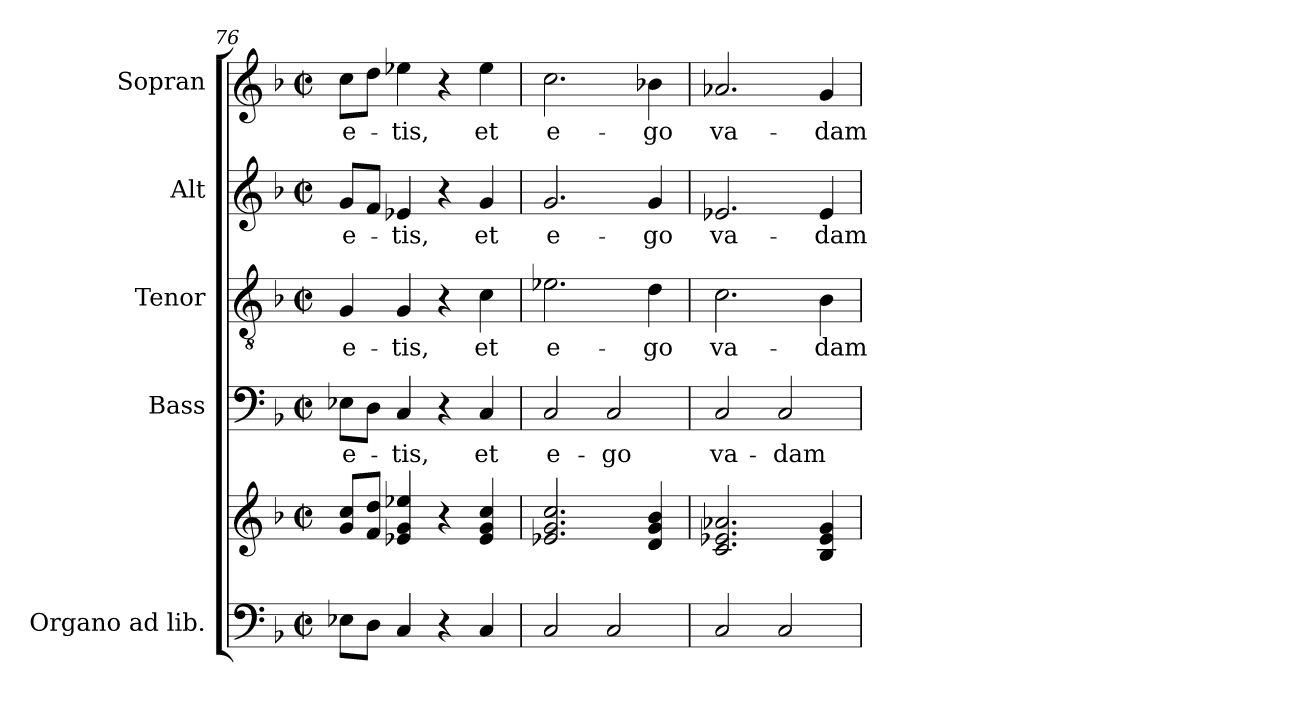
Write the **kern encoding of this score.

**kern	**kern	**kern	**text	**kern	**text	**kern	**text	**kern	**text
*part5	*part5	*part4	*part4	*part3	*part3	*part2	*part2	*part1	*part1
*staff6	*staff5	*staff4	*staff4	*staff3	*staff3	*staff2	*staff2	*staff1	*staff1
*I"Organo ad lib.	*	*I"Bass	*	*I"Tenor	*	*I"Alt	*	*I"Sopran	*
*	*	*I'B.	*	*I'T.	*	*I'A.	*	*I'S.	*
*clefF4	*clefG2	*clefF4	*	*clefGv2	*	*clefG2	*	*clefG2	*
*k[b-]	*k[b-]	*k[b-]	*	*k[b-]	*	*k[b-]	*	*k[b-]	*
*F:	*F:	*F:	*	*F:	*	*F:	*	*F:	*
*M2/2	*M2/2	*M2/2	*	*M2/2	*	*M2/2	*	*M2/2	*
*met(c|)	*met(c|)	*met(c|)	*	*met(c|)	*	*met(c|)	*	*met(c|)	*
=76	=76	=76	=76	=76	=76	=76	=76	=76	=76
!	!	!	!LO:LY:b	!	!LO:LY:b	!	!LO:LY:b	!	!LO:LY:b
8E-X\L	8g/ 8cc/L	8E-X\L	-e-	4G/	-e-	8g/L	-e-	8cc\L	-e-
8D\J	8f/ 8dd/J	8D\J	.	.	.	8f/J	.	8dd\J	.
!	!	!	!LO:LY:b	!	!LO:LY:b	!	!LO:LY:b	!	!LO:LY:b
4C/	4e-X/ 4g/ 4ee-X/	4C/	-tis,	4G/	-tis,	4e-X/	-tis,	4ee-X\	-tis,
4r	4r	4r	.	4r	.	4r	.	4r	.
!	!	!	!LO:LY:b	!	!LO:LY:b	!	!LO:LY:b	!	!LO:LY:b
4C/	4e-/ 4g/ 4cc/	4C/	et	4c\	et	4g/	et	4ee-\	et
!!LO:LB:g=z
=77	=77	=77	=77	=77	=77	=77	=77	=77	=77
!	!	!	!LO:LY:b	!	!LO:LY:b	!	!LO:LY:b	!	!LO:LY:b
2C/	2.e-X/ 2.g/ 2.cc/	2C/	e-	2.e-X\	e-	2.g/	e-	2.cc\	e-
!	!	!	!LO:LY:b	!	!	!	!	!	!
2C/	.	2C/	-go	.	.	.	.	.	.
!	!	!	!	!	!LO:LY:b	!	!LO:LY:b	!	!LO:LY:b
.	4d/ 4g/ 4b-/	.	.	4d\	-go	4g/	-go	4b-X\	-go
=78	=78	=78	=78	=78	=78	=78	=78	=78	=78
!	!	!	!LO:LY:b	!	!LO:LY:b	!	!LO:LY:b	!	!LO:LY:b
2C/	2.c/ 2.e-X/ 2.a-X/	2C/	va-	2.c\	va-	2.e-X/	va-	2.a-X/	va-
!	!	!	!LO:LY:b	!	!	!	!	!	!
2C/	.	2C/	-dam	.	.	.	.	.	.
!	!	!	!	!	!LO:LY:b	!	!LO:LY:b	!	!LO:LY:b
.	4B-/ 4e-/ 4g/	.	.	4B-\	-dam	4e-/	-dam	4g/	-dam
=	=	=	=	=	=	=	=	=	=
*-	*-	*-	*-	*-	*-	*-	*-	*-	*-
